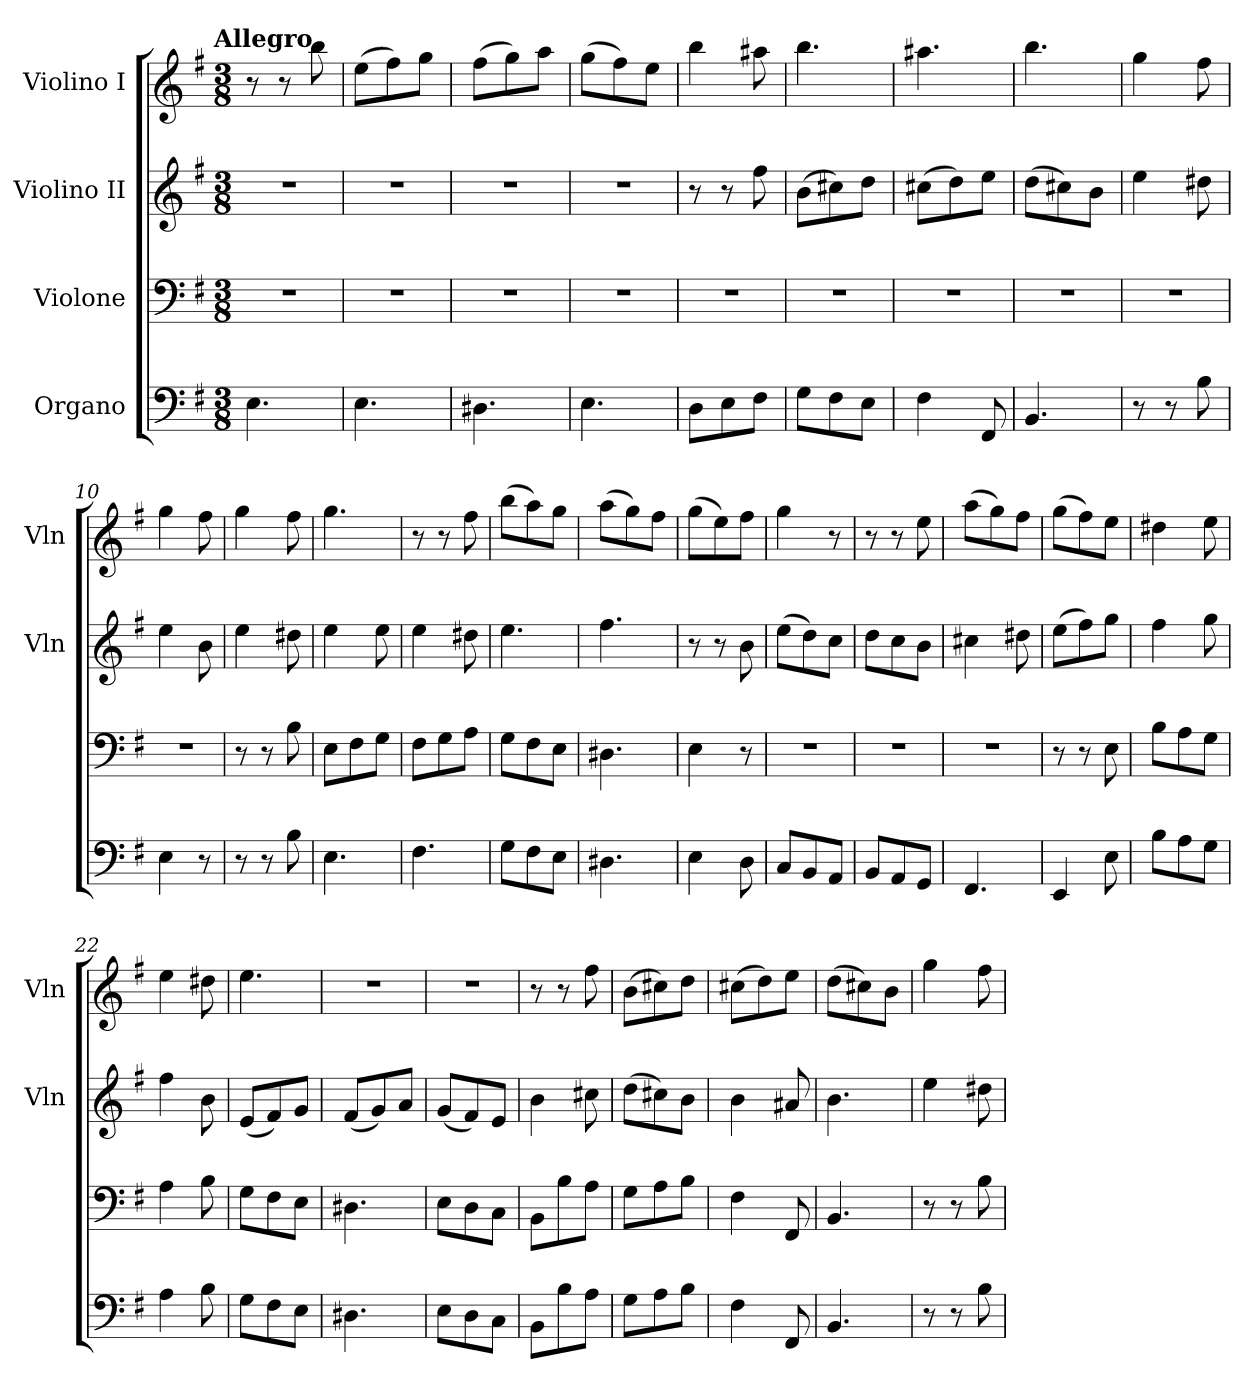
**kern	**kern	**kern	**kern
*part4	*part3	*part2	*part1
*staff4	*staff3	*staff2	*staff1
*I"Organo	*I"Violone	*I"Violino II	*I"Violino I
*	*	*I'Vln	*I'Vln
*clefF4	*clefF4	*clefG2	*clefG2
*k[f#]	*k[f#]	*k[f#]	*k[f#]
!!LO:TX:omd:t=Allegro
*M3/8	*M3/8	*M3/8	*M3/8
*MM132	*MM132	*MM132	*MM132
=1	=1	=1	=1
4.E	4.r	4.r	8r
.	.	.	8r
.	.	.	8bb
=2	=2	=2	=2
4.E	4.r	4.r	(8eeL
.	.	.	8ff#)
.	.	.	8ggJ
=3	=3	=3	=3
4.D#X	4.r	4.r	(8ff#L
.	.	.	8gg)
.	.	.	8aaJ
=4	=4	=4	=4
4.E	4.r	4.r	(8ggL
.	.	.	8ff#)
.	.	.	8eeJ
=5	=5	=5	=5
8DL	4.r	8r	4bb
8E	.	8r	.
8F#J	.	8ff#	8aa#X
=6	=6	=6	=6
8GL	4.r	(8bL	4.bb
8F#	.	8cc#X)	.
8EJ	.	8ddJ	.
=7	=7	=7	=7
4F#	4.r	(8cc#XL	4.aa#X
.	.	8dd)	.
8FF#	.	8eeJ	.
=8	=8	=8	=8
4.BB	4.r	(8ddL	4.bb
.	.	8cc#X)	.
.	.	8bJ	.
=9	=9	=9	=9
8r	4.r	4ee	4gg
8r	.	.	.
8B	.	8dd#X	8ff#
=10	=10	=10	=10
4E	4.r	4ee	4gg
8r	.	8b	8ff#
=11	=11	=11	=11
8r	8r	4ee	4gg
8r	8r	.	.
8B	8B	8dd#X	8ff#
=12	=12	=12	=12
4.E	8EL	4ee	4.gg
.	8F#	.	.
.	8GJ	8ee	.
=13	=13	=13	=13
4.F#	8F#L	4ee	8r
.	8G	.	8r
.	8AJ	8dd#X	8ff#
=14	=14	=14	=14
8GL	8GL	4.ee	(8bbL
8F#	8F#	.	8aa)
8EJ	8EJ	.	8ggJ
=15	=15	=15	=15
4.D#X	4.D#X	4.ff#	(8aaL
.	.	.	8gg)
.	.	.	8ff#J
=16	=16	=16	=16
4E	4E	8r	(8ggL
.	.	8r	8ee)
8D	8r	8b	8ff#J
=17	=17	=17	=17
8CL	4.r	(8eeL	4gg
8BB	.	8dd)	.
8AAJ	.	8ccJ	8r
=18	=18	=18	=18
8BBL	4.r	8ddL	8r
8AA	.	8cc	8r
8GGJ	.	8bJ	8ee
=19	=19	=19	=19
4.FF#	4.r	4cc#X	(8aaL
.	.	.	8gg)
.	.	8dd#X	8ff#J
=20	=20	=20	=20
4EE	8r	(8eeL	(8ggL
.	8r	8ff#)	8ff#)
8E	8E	8ggJ	8eeJ
=21	=21	=21	=21
8BL	8BL	4ff#	4dd#X
8A	8A	.	.
8GJ	8GJ	8gg	8ee
=22	=22	=22	=22
4A	4A	4ff#	4ee
8B	8B	8b	8dd#X
=23	=23	=23	=23
8GL	8GL	(8eL	4.ee
8F#	8F#	8f#)	.
8EJ	8EJ	8gJ	.
=24	=24	=24	=24
4.D#X	4.D#X	(8f#L	4.r
.	.	8g)	.
.	.	8aJ	.
=25	=25	=25	=25
8EL	8EL	(8gL	4.r
8D	8D	8f#)	.
8CJ	8CJ	8eJ	.
=26	=26	=26	=26
8BBL	8BBL	4b	8r
8B	8B	.	8r
8AJ	8AJ	8cc#X	8ff#
=27	=27	=27	=27
8GL	8GL	(8ddL	(8bL
8A	8A	8cc#X)	8cc#X)
8BJ	8BJ	8bJ	8ddJ
=28	=28	=28	=28
4F#	4F#	4b	(8cc#XL
.	.	.	8dd)
8FF#	8FF#	8a#X	8eeJ
=29	=29	=29	=29
4.BB	4.BB	4.b	(8ddL
.	.	.	8cc#X)
.	.	.	8bJ
=30	=30	=30	=30
8r	8r	4ee	4gg
8r	8r	.	.
8B	8B	8dd#X	8ff#
=	=	=	=
*-	*-	*-	*-
